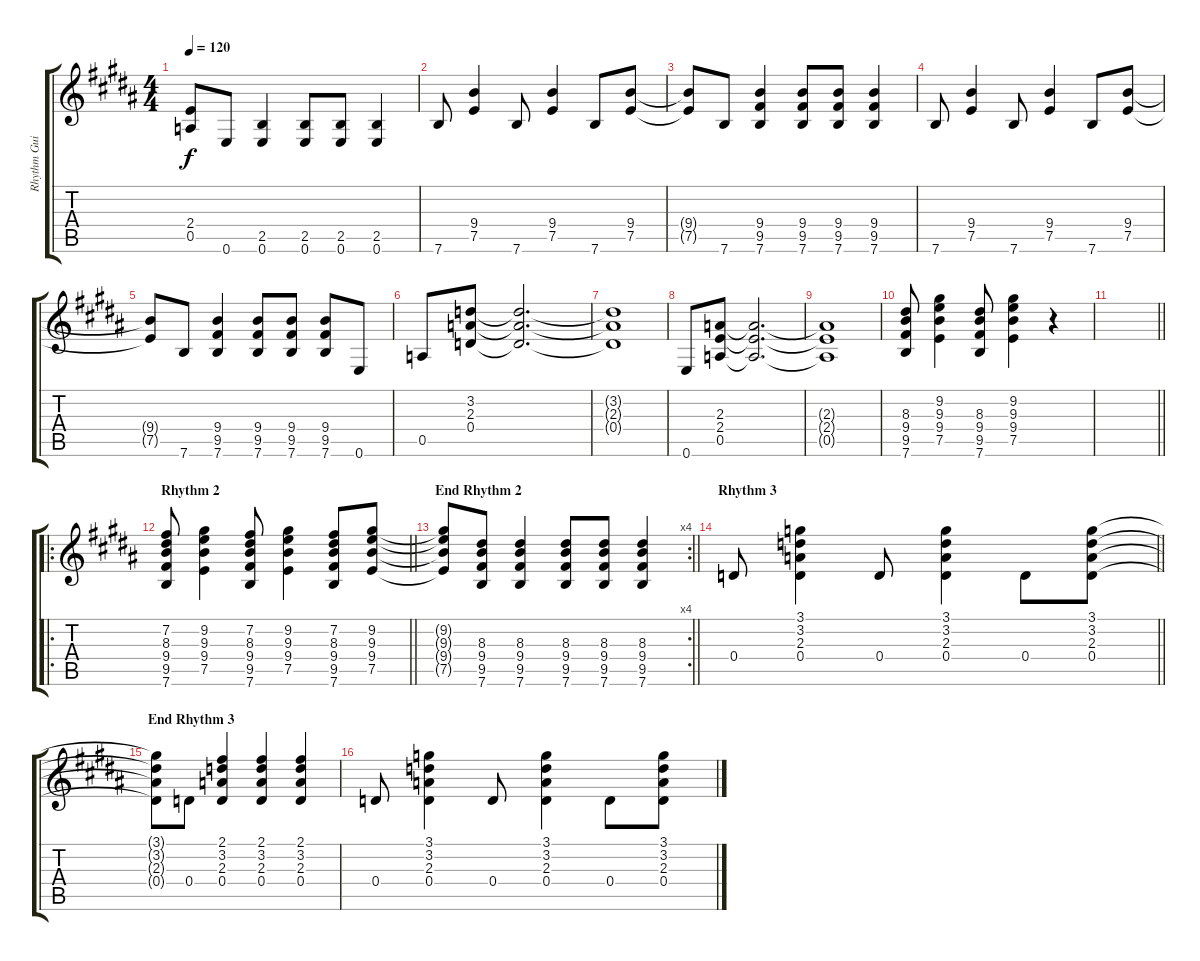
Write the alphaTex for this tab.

\track ("Rhythm Guitar" "Rhythm Gui") {instrument overdrivenguitar}
\staff {score tabs}
\tuning (E4 B3 G3 D3 A2 E2) {hide}
\ts (4 4)
\tempo 120
\clef g2
\ks b
(2.4{t} 0.5{t}).8{dy f} 0.6.8 (2.5 0.6).4 (2.5 0.6).8 (2.5 0.6).8 (2.5 0.6).4 |
7.6.8 (9.4 7.5).4 7.6.8 (9.4 7.5).4 7.6.8 (9.4 7.5).8 |
(9.4{t} 7.5{t}).8 7.6.8 (9.4 9.5 7.6).4 (9.4 9.5 7.6).8 (9.4 9.5 7.6).8 (9.4 9.5 7.6).4 |
7.6.8 (9.4 7.5).4 7.6.8 (9.4 7.5).4 7.6.8 (9.4 7.5).8 |
(9.4{t} 7.5{t}).8 7.6.8 (9.4 9.5 7.6).4 (9.4 9.5 7.6).8 (9.4 9.5 7.6).8 (9.4 9.5 7.6).8 0.6.8 |
0.5.8 (3.2 2.3 0.4).8 (3.2{t} 2.3{t} 0.4{t}).2{d} |
(3.2{t} 2.3{t} 0.4{t}).1 |
0.6.8 (2.3 2.4 0.5).8 (2.3{t} 2.4{t} 0.5{t}).2{d} |
(2.3{t} 2.4{t} 0.5{t}).1 |
(8.3 9.4 9.5 7.6).8 (9.2 9.3 9.4 7.5).4 (8.3 9.4 9.5 7.6).8 (9.2 9.3 9.4 7.5).4 r.4 |
\barLineRight lightlight
|
\ro
\section ("" "Rhythm 2")
\barLineRight lightlight
(7.2 8.3 9.4 9.5 7.6).8 (9.2 9.3 9.4 7.5).4 (7.2 8.3 9.4 9.5 7.6).8 (9.2 9.3 9.4 7.5).4 (7.2 8.3 9.4 9.5 7.6).8 (9.2 9.3 9.4 7.5).8 |
\rc 4
\section ("" "End Rhythm 2")
\barLineRight lightlight
(9.2{t} 9.3{t} 9.4{t} 7.5{t}).8 (8.3 9.4 9.5 7.6).8 (8.3 9.4 9.5 7.6).4 (8.3 9.4 9.5 7.6).8 (8.3 9.4 9.5 7.6).8 (8.3 9.4 9.5 7.6).4 |
\section ("" "Rhythm 3")
\barLineRight lightlight
0.4.8 (3.1 3.2 2.3 0.4).4 0.4.8 (3.1 3.2 2.3 0.4).4 0.4.8 (3.1 3.2 2.3 0.4).8 |
\section ("" "End Rhythm 3")
(3.1{t} 3.2{t} 2.3{t} 0.4{t}).8 0.4.8 (2.1 3.2 2.3 0.4).4 (2.1 3.2 2.3 0.4).4 (2.1 3.2 2.3 0.4).4 |
0.4.8 (3.1 3.2 2.3 0.4).4 0.4.8 (3.1 3.2 2.3 0.4).4 0.4.8 (3.1 3.2 2.3 0.4).8
